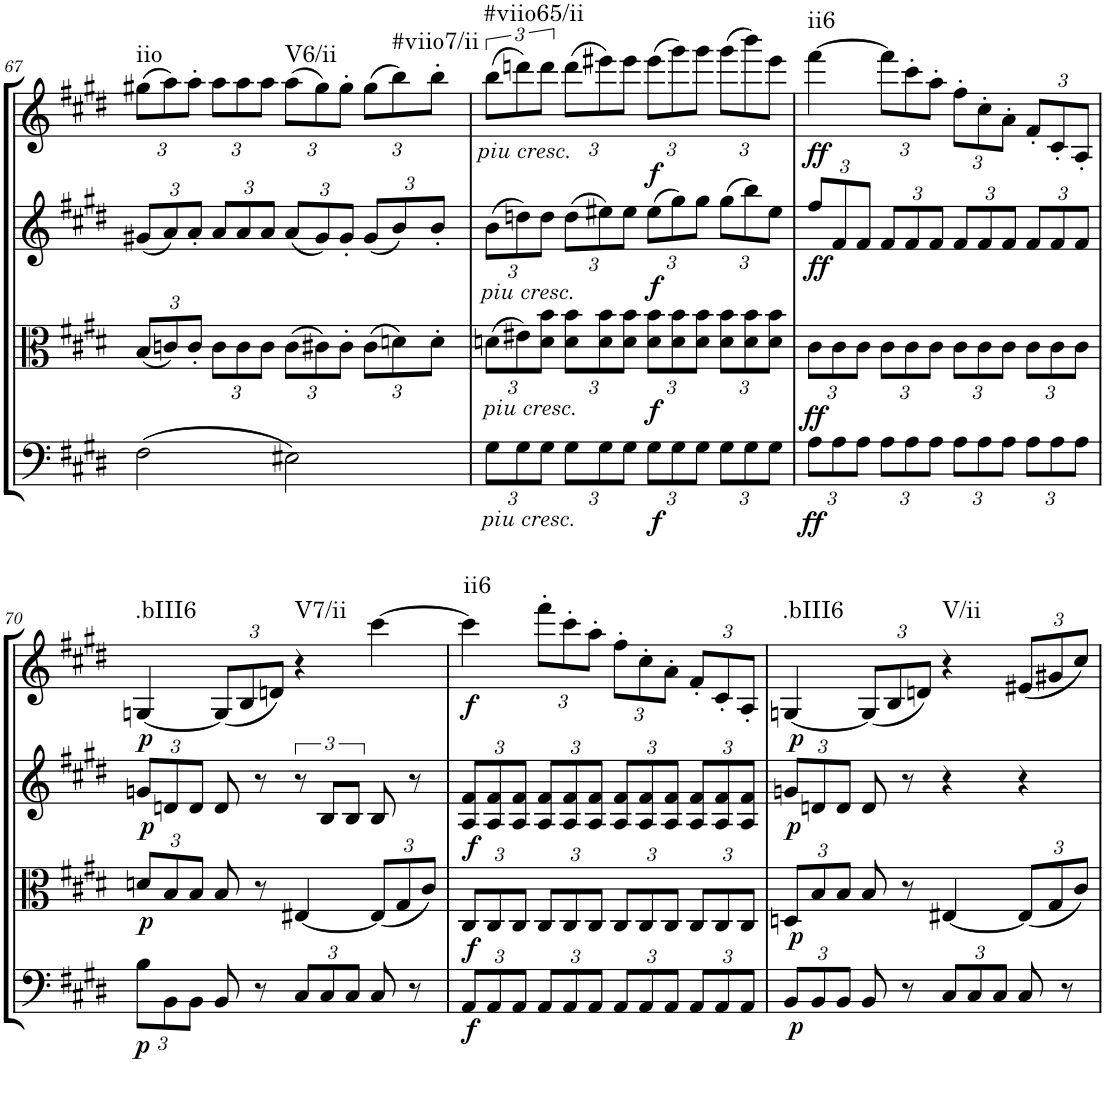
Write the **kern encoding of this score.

**kern	**dynam	**kern	**dynam	**kern	**dynam	**kern	**dynam	**harte
*part4	*part4	*part3	*part3	*part2	*part2	*part1	*part1	*part1
*staff4	*staff4	*staff3	*staff3	*staff2	*staff2	*staff1	*staff1	*
*I"Cello	*	*I"Viola	*	*I"2nd Violin	*	*I"1st Violin	*	*
*	*	*I'Vla	*	*I'Vln	*	*I'Vln	*	*
!!LO:PB:g=z
*clefC4	*	*clefC3	*	*clefG2	*	*clefG2	*	*
*k[f#c#g#d#]	*	*k[f#c#g#d#]	*	*k[f#c#g#d#]	*	*k[f#c#g#d#]	*	*
*M4/4	*	*M4/4	*	*M4/4	*	*M4/4	*	*
*met(c)	*	*met(c)	*	*met(c)	*	*met(c)	*	*
*	*	*Xbrackettup	*	*Xbrackettup	*	*Xbrackettup	*	*
=67	=67	=67	=67	=67	=67	=67	=67	=67
!	!	!	!	!	!	!	!	!LO:H:kt=iio
(2F#\	.	(12B/L	.	(12g#X/L	.	(12gg#X\L	.	N
.	.	12cn/)	.	12a/)	.	12aa\)	.	.
.	.	12c'/J	.	12a'/J	.	12aa'\J	.	.
.	.	12c\L	.	12a/L	.	12aa\L	.	.
.	.	12c\	.	12a/	.	12aa\	.	.
.	.	12c\J	.	12a/J	.	12aa\J	.	.
!	!	!	!	!	!	!	!	!LO:H:kt=V6/ii
2E#X\)	.	(12c\L	.	(12a/L	.	(12aa\L	.	N
.	.	12c#X\)	.	12g#/)	.	12gg#\)	.	.
.	.	12c#'\J	.	12g#'/J	.	12gg#'\J	.	.
.	.	(12c#\L	.	(12g#/L	.	(12gg#\L	.	.
!	!	!	!	!	!	!	!	!LO:H:kt=#viio7/ii
.	.	12dn\)	.	12b/)	.	12bb\)	.	N
.	.	12d'\J	.	12b'/J	.	12bb'\J	.	.
=68	=68	=68	=68	=68	=68	=68	=68	=68
*Xbrackettup	*	*	*	*	*	*brackettup	*	*
!	!	!	!	!	!	!LO:TX:b:i:t=piu cresc.	!	!
!	!	!	!	!LO:TX:b:i:t=piu cresc.	!	!	!	!
!	!	!LO:TX:b:i:t=piu cresc.	!	!	!	!	!	!
!LO:TX:b:i:t=piu cresc.	!	!	!	!	!	!	!	!LO:H:kt=#viio65/ii
12G#\L	.	(12dn\L	.	(12b\L	.	(12bb\L	.	N
12G#\	.	12e#X\)	.	12ddn\)	.	12dddn\)	.	.
12G#\J	.	12d\ 12b\J	.	12dd\J	.	12ddd\J	.	.
*	*	*	*	*	*	*Xbrackettup	*	*
12G#\L	.	12d\ 12b\L	.	(12dd\L	.	(12ddd\L	.	.
12G#\	.	12d\ 12b\	.	12ee#X\)	.	12eee#X\)	.	.
12G#\J	.	12d\ 12b\J	.	12ee#\J	.	12eee#\J	.	.
!	!LO:DY:b	!	!LO:DY:b	!	!LO:DY:b	!	!LO:DY:b	!
12G#\L	f	12d\ 12b\L	f	(12ee#\L	f	(12eee#\L	f	.
12G#\	.	12d\ 12b\	.	12gg#\)	.	12ggg#\)	.	.
12G#\J	.	12d\ 12b\J	.	12gg#\J	.	12ggg#\J	.	.
12G#\L	.	12d\ 12b\L	.	(12gg#\L	.	(12ggg#\L	.	.
12G#\	.	12d\ 12b\	.	12bb\)	.	12bbb\)	.	.
12G#\J	.	12d\ 12b\J	.	12ee#\J	.	12eee#\J	.	.
=69	=69	=69	=69	=69	=69	=69	=69	=69
!	!LO:DY:b	!	!LO:DY:b	!	!LO:DY:b	!	!LO:DY:b	!LO:H:kt=ii6
12A\L	ff	12c#\L	ff	12ff#/L	ff	[4fff#\	ff	N
12A\	.	12c#\	.	12f#/	.	.	.	.
12A\J	.	12c#\J	.	12f#/J	.	.	.	.
12A\L	.	12c#\L	.	12f#/L	.	12fff#\L]	.	.
12A\	.	12c#\	.	12f#/	.	12ccc#'\	.	.
12A\J	.	12c#\J	.	12f#/J	.	12aa'\J	.	.
12A\L	.	12c#\L	.	12f#/L	.	12ff#'\L	.	.
12A\	.	12c#\	.	12f#/	.	12cc#'\	.	.
12A\J	.	12c#\J	.	12f#/J	.	12a'\J	.	.
12A\L	.	12c#\L	.	12f#/L	.	12f#'/L	.	.
12A\	.	12c#\	.	12f#/	.	12c#'/	.	.
12A\J	.	12c#\J	.	12f#/J	.	12A'/J	.	.
!!LO:LB:g=z
=70	=70	=70	=70	=70	=70	=70	=70	=70
!	!LO:DY:b	!	!LO:DY:b	!	!LO:DY:b	!	!LO:DY:b	!LO:H:kt=.bIII6
12B\L	p	12dn/L	p	12gn/L	p	[4Gn/	p	N
12BB\	.	12B/	.	12dn/	.	.	.	.
12BB\J	.	12B/J	.	12d/J	.	.	.	.
8BB/	.	8B/	.	8d/	.	(12G/L]	.	.
.	.	.	.	.	.	12B/	.	.
8r	.	8r	.	8r	.	.	.	.
.	.	.	.	.	.	12dn/J)	.	.
*	*	*	*	*brackettup	*	*	*	*
!	!	!	!	!	!	!	!	!LO:H:kt=V7/ii
12C#/L	.	[4E#X/	.	12r	.	4r	.	N
12C#/	.	.	.	12B/L	.	.	.	.
12C#/J	.	.	.	12B/J	.	.	.	.
8C#/	.	(12E#/L]	.	8B/	.	[4ccc#\	.	.
.	.	12G#/	.	.	.	.	.	.
8r	.	.	.	8r	.	.	.	.
.	.	12c#/J)	.	.	.	.	.	.
=71	=71	=71	=71	=71	=71	=71	=71	=71
*	*	*	*	*Xbrackettup	*	*	*	*
!	!LO:DY:b	!	!LO:DY:b	!	!LO:DY:b	!	!LO:DY:b	!LO:H:kt=ii6
12AA/L	f	12C#/L	f	12A/ 12f#/L	f	4ccc#\]	f	N
12AA/	.	12C#/	.	12A/ 12f#/	.	.	.	.
12AA/J	.	12C#/J	.	12A/ 12f#/J	.	.	.	.
12AA/L	.	12C#/L	.	12A/ 12f#/L	.	12fff#'\L	.	.
12AA/	.	12C#/	.	12A/ 12f#/	.	12ccc#'\	.	.
12AA/J	.	12C#/J	.	12A/ 12f#/J	.	12aa'\J	.	.
12AA/L	.	12C#/L	.	12A/ 12f#/L	.	12ff#'\L	.	.
12AA/	.	12C#/	.	12A/ 12f#/	.	12cc#'\	.	.
12AA/J	.	12C#/J	.	12A/ 12f#/J	.	12a'\J	.	.
12AA/L	.	12C#/L	.	12A/ 12f#/L	.	12f#'/L	.	.
12AA/	.	12C#/	.	12A/ 12f#/	.	12c#'/	.	.
12AA/J	.	12C#/J	.	12A/ 12f#/J	.	12A'/J	.	.
=72	=72	=72	=72	=72	=72	=72	=72	=72
!	!LO:DY:b	!	!LO:DY:b	!	!LO:DY:b	!	!LO:DY:b	!LO:H:kt=.bIII6
12BB/L	p	12Dn/L	p	12gn/L	p	[4Gn/	p	N
12BB/	.	12B/	.	12dn/	.	.	.	.
12BB/J	.	12B/J	.	12d/J	.	.	.	.
8BB/	.	8B/	.	8d/	.	(12G/L]	.	.
.	.	.	.	.	.	12B/	.	.
8r	.	8r	.	8r	.	.	.	.
.	.	.	.	.	.	12dn/J)	.	.
!	!	!	!	!	!	!	!	!LO:H:kt=V/ii
12C#/L	.	[4E#X/	.	4r	.	4r	.	N
12C#/	.	.	.	.	.	.	.	.
12C#/J	.	.	.	.	.	.	.	.
8C#/	.	(12E#/L]	.	4r	.	(12e#X/L	.	.
.	.	12G#/	.	.	.	12g#X/	.	.
8r	.	.	.	.	.	.	.	.
.	.	12c#/J)	.	.	.	12cc#/J)	.	.
=	=	=	=	=	=	=	=	=
*-	*-	*-	*-	*-	*-	*-	*-	*-
